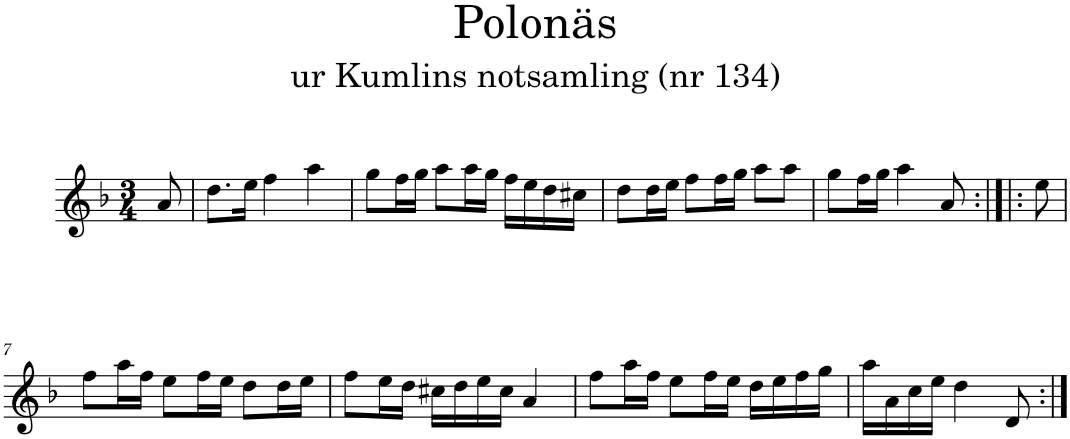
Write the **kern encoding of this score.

**kern
*part1
*staff1
*I"Piano
*I'Pno
*clefG2
*k[b-]
*d:
*M3/4
=1
8a/
=2
8.dd\L
16ee\Jk
4ff\
4aa\
=3
8gg\L
16ff\L
16gg\JJ
8aa\L
16aa\L
16gg\JJ
16ff\LL
16ee\
16dd\
16cc#X\JJ
=4
8dd\L
16dd\L
16ee\JJ
8ff\L
16ff\L
16gg\JJ
8aa\L
8aa\J
=5
8gg\L
16ff\L
16gg\JJ
4aa\
8a/
=6:|!|:
8ee\
!!LO:LB:g=z
=7
8ff\L
16aa\L
16ff\JJ
8ee\L
16ff\L
16ee\JJ
8dd\L
16dd\L
16ee\JJ
=8
8ff\L
16ee\L
16dd\JJ
16cc#X\LL
16dd\
16ee\
16cc#\JJ
4a/
=9
8ff\L
16aa\L
16ff\JJ
8ee\L
16ff\L
16ee\JJ
16dd\LL
16ee\
16ff\
16gg\JJ
=10
16aa\LL
16a\
16cc\
16ee\JJ
4dd\
8d/
=:|!
*-
